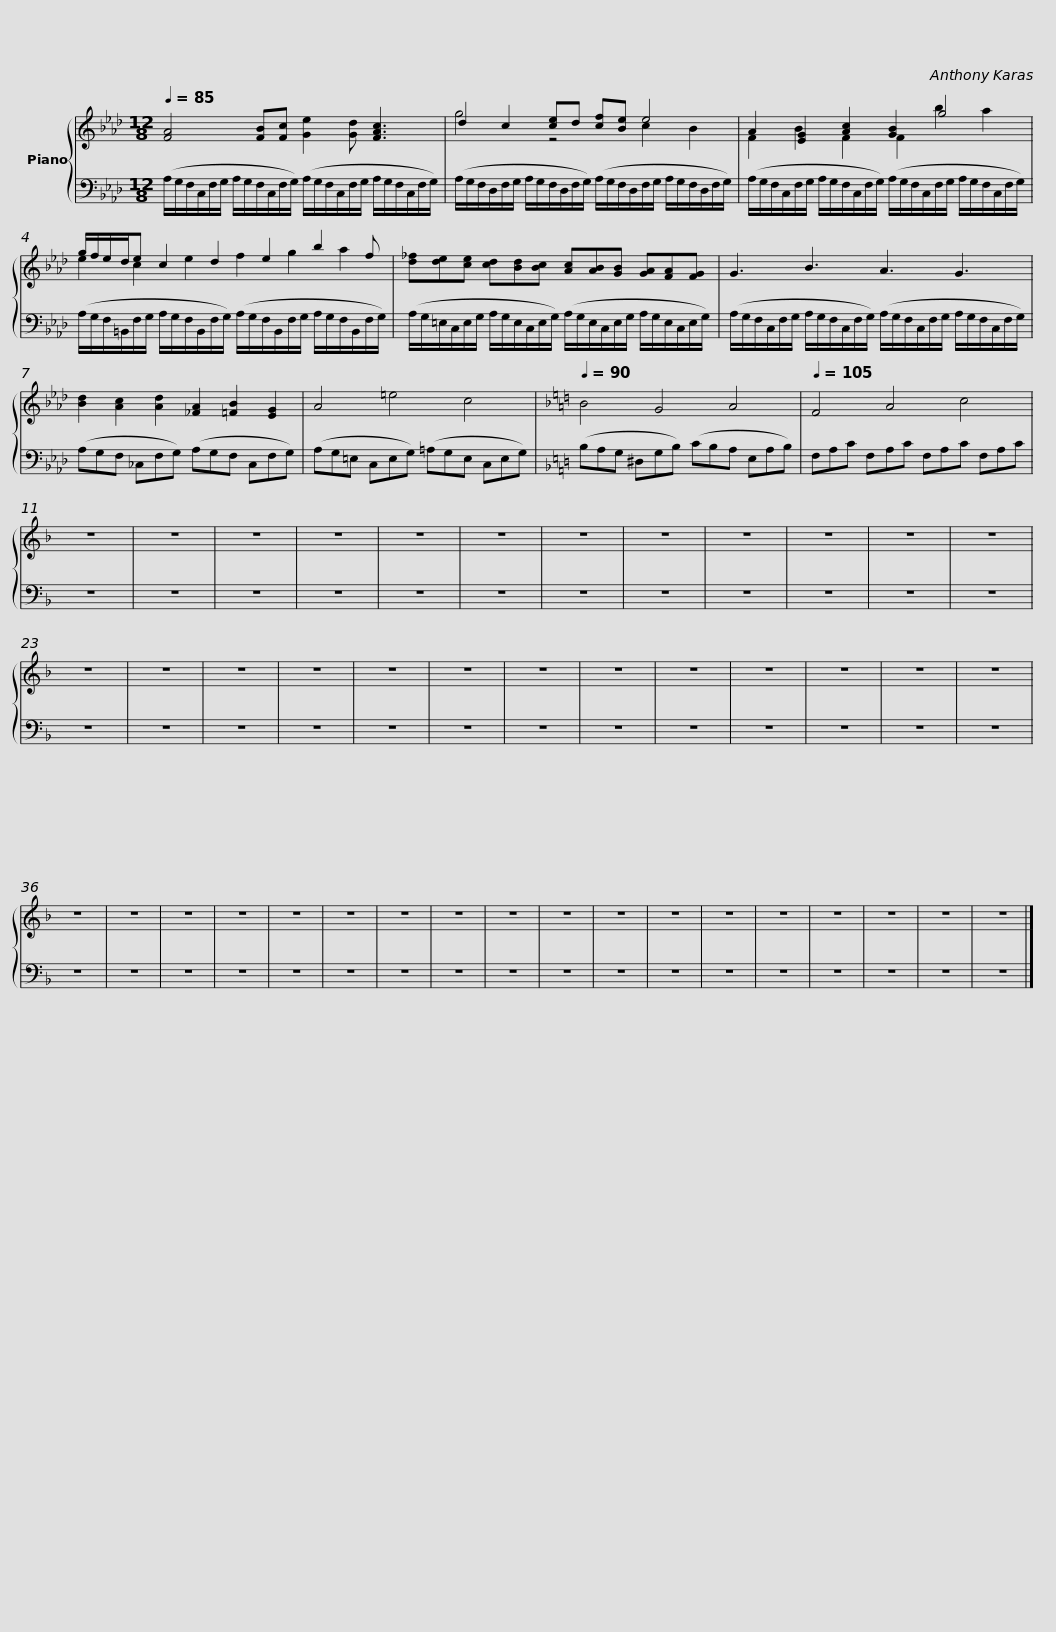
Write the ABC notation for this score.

X:1
%%score { ( 1 3 ) | 2 }
L:1/8
Q:1/4=85
M:12/8
I:linebreak $
K:Ab
V:1 treble
V:3 treble
V:2 bass
V:1
 [FA]4 [FB][Fc] [Ge]2 [Gd] [FAc]3 |$ d2 c2 [ce]d [cf][Be] e4 |$ A2 [EG]2 [Ac]2 [GB]2 g4 |$ g/f/e/d/e c2 d2 e2 b2 f |$ [d_f][de][ce] [cd][Bd][Bc] [Ac][AB][GB] [GA][FA][FG] |$ %5
 G3 B3 A3 G3 | [Bd]2 [Ac]2 [Ad]2 [_FA]2 [=FB]2 [EG]2 |$ A4 =e4 c4 |[K:F][Q:1/4=90] B4 G4 A4[Q:1/4=95] |[Q:1/4=105] F4 A4 c4 | %10
 z12 | z12 |$ z12 | z12 | z12 | %15
 z12 | z12 | z12 | z12 | z12 | %20
 z12 | z12 | z12 | z12 | z12 | %25
 z12 | z12 | z12 | z12 |$ z12 | %30
 z12 | z12 | z12 | z12 | z12 | %35
 z12 | z12 | z12 | z12 | z12 | %40
 z12 | z12 | z12 | z12 | z12 | %45
 z12 |$ z12 | z12 | z12 | z12 | %50
 z12 | z12 | z12 |] %53
V:2
 (A,/G,/F,/C,/F,/G,/ A,/G,/F,/C,/F,/G,/) (A,/G,/F,/C,/F,/G,/ A,/G,/F,/C,/F,/G,/) |$ (A,/G,/F,/D,/F,/G,/ A,/G,/F,/D,/F,/G,/) (A,/G,/F,/D,/F,/G,/ A,/G,/F,/D,/F,/G,/) |$ (A,/G,/F,/C,/F,/G,/ A,/G,/F,/C,/F,/G,/) (A,/G,/F,/C,/F,/G,/ A,/G,/F,/C,/F,/G,/) |$ (A,/G,/F,/=B,,/F,/G,/ A,/G,/F,/B,,/F,/G,/) (A,/G,/F,/B,,/F,/G,/ A,/G,/F,/B,,/F,/G,/) |$ (A,/G,/=E,/C,/E,/G,/ A,/G,/E,/C,/E,/G,/) (A,/G,/E,/C,/E,/G,/ A,/G,/E,/C,/E,/G,/) |$ %5
 (A,/G,/F,/C,/F,/G,/ A,/G,/F,/C,/F,/G,/) (A,/G,/F,/C,/F,/G,/ A,/G,/F,/C,/F,/G,/) | (A,G,F, _C,F,G,) (A,G,F, C,F,G,) |$ (A,G,=E, C,E,G,) (=A,G,E, C,E,G,) |[K:F] (B,A,G, ^D,G,B,) (CB,A, E,A,B,) | F,A,C F,A,C F,A,C F,A,C | %10
 z12 | z12 |$ z12 | z12 | z12 | %15
 z12 | z12 | z12 | z12 | z12 | %20
 z12 | z12 | z12 | z12 | z12 | %25
 z12 | z12 | z12 | z12 |$ z12 | %30
 z12 | z12 | z12 | z12 | z12 | %35
 z12 | z12 | z12 | z12 | z12 | %40
 z12 | z12 | z12 | z12 | z12 | %45
 z12 |$ z12 | z12 | z12 | z12 | %50
 z12 | z12 | z12 |] %53
V:3
 x12 |$ g4 z4 c2 B2 |$ F2 B2 F2 F2 b2 a2 |$ e2 c2 e2 f2 g2 a2 |$ x12 |$ %5
 x12 | x12 |$ x12 |[K:F] x12 | x12 | %10
 x12 | x12 |$ x12 | x12 | x12 | %15
 x12 | x12 | x12 | x12 | x12 | %20
 x12 | x12 | x12 | x12 | x12 | %25
 x12 | x12 | x12 | x12 |$ x12 | %30
 x12 | x12 | x12 | x12 | x12 | %35
 x12 | x12 | x12 | x12 | x12 | %40
 x12 | x12 | x12 | x12 | x12 | %45
 x12 |$ x12 | x12 | x12 | x12 | %50
 x12 | x12 | x12 |] %53
